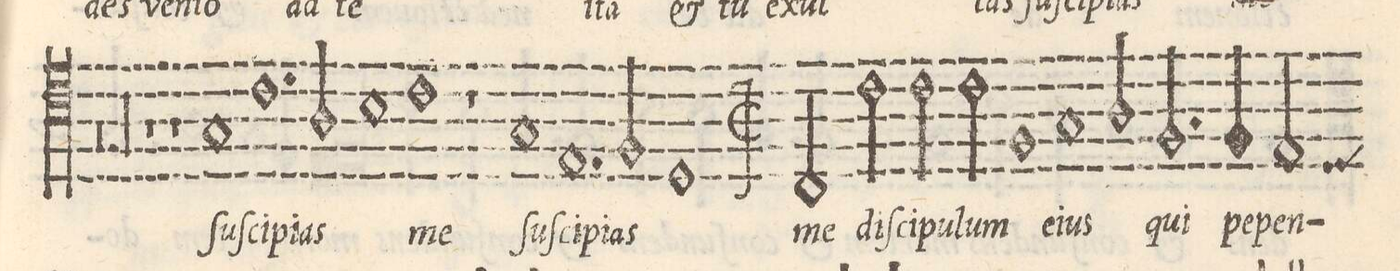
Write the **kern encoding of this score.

**kern	**text
*I"Basso	*
*clefC4	*
*k[]	*
*met(O|)	*
*M3/1	*
=64-	=64-
0.r	.
=65-	=65-
00.r	.
=66-	=66-
=67-	=67-
1r	.
1r	.
1G/	ſuſ-
=68-	=68-
1.c\	-ci-
2A/	-pi-
1B\	-as
=69-	=69-
1c\	me
1r	.
1G/	ſuſ-
=70-	=70-
1.E/	-ci-
2F/	-pi-
1D/	-as
=71-	=71-
*M2/1	*
*met(C|)	*
*mmet(c|)	*
2C/	me
2c\	diſ-
2c\	-ci-
2c\	-pu-
=72-	=72-
1F/	-lum
1G/	e-
=73-	=73-
2A/	-ius
2.F/	qui
4F/	pe-
2E/	-pen-
*custos:D	*
*-	*-
